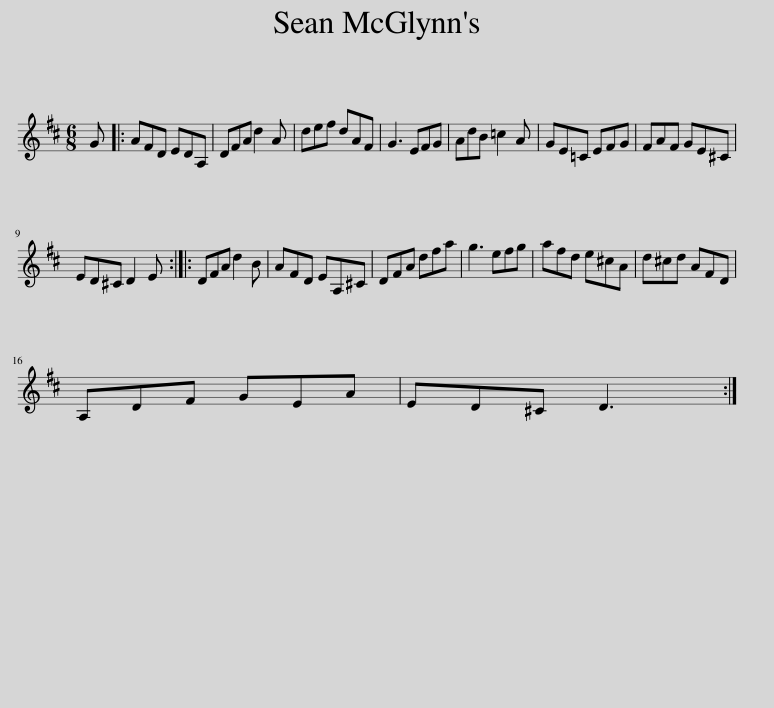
X:1
L:1/8
M:6/8
I:linebreak $
K:D
V:1 treble
V:1
 G |: AFD EDA, | DFA d2 A | def dAF | G3 EFG | %5
 AdB =c2 A | GE=C EFG | FAF GE^C |$ ED^C D2 E :: DFA d2 B | %10
 AFD EA,^C | DFA dfa | g3 efg | afd e^cA | d^cd AFD |$ %15
 A,DF GEA | ED^C D3 :| %17
